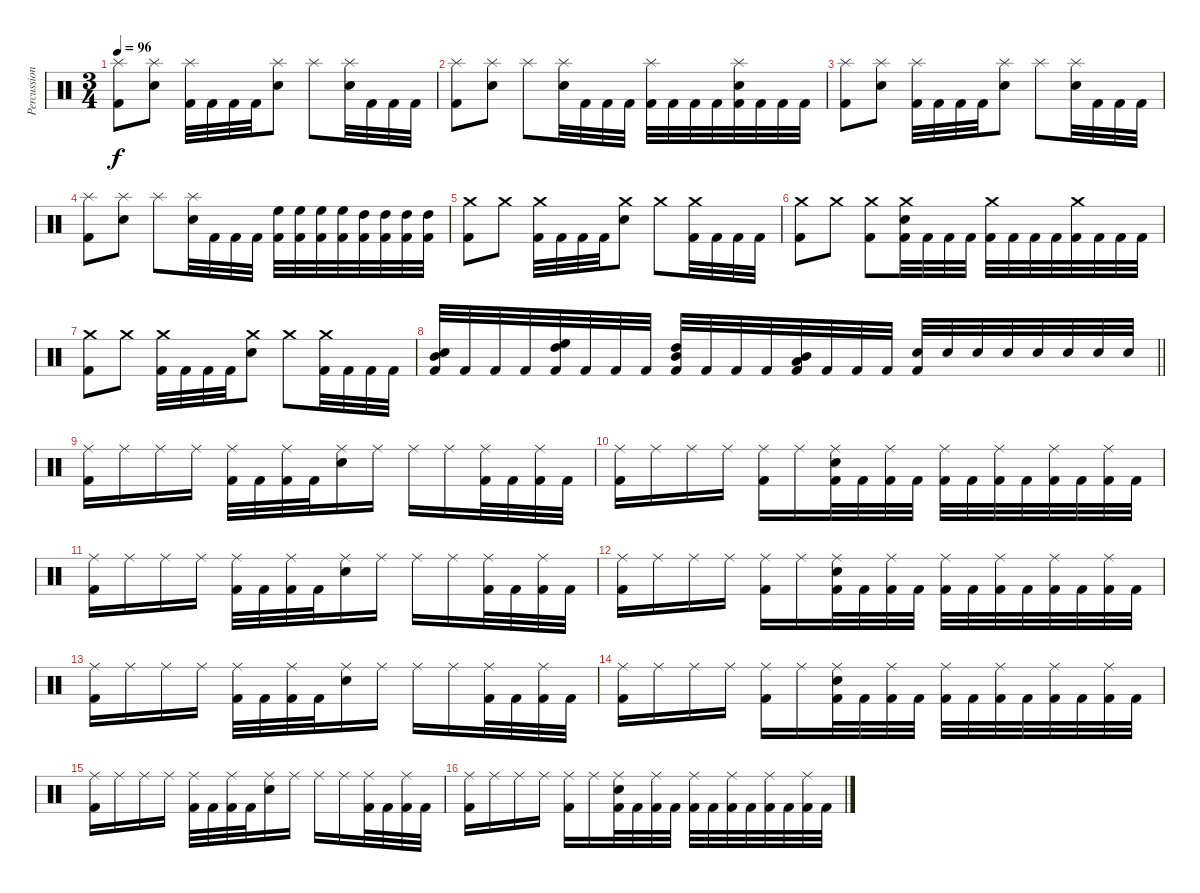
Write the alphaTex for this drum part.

\track ("Percussion" "Percussion") {instrument percussion}
\staff {score}
\articulation defaults
\ts (3 4)
\tempo 96
\clef neutral
\ks c
("Splash (hit)" "Kick (hit) 2").8{dy f} ("Splash (hit)" "Electric Snare (hit)").8 ("Splash (hit)" "Kick (hit) 2").32 "Kick (hit) 2".32 "Kick (hit) 2".32 "Kick (hit) 2".32 ("Splash (hit)" "Electric Snare (hit)").8 "Splash (hit)".8 ("Splash (hit)" "Electric Snare (hit)").32 "Kick (hit) 2".32 "Kick (hit) 2".32 "Kick (hit) 2".32 |
("Splash (hit)" "Kick (hit) 2").8 ("Splash (hit)" "Electric Snare (hit)").8 "Splash (hit)".8 ("Splash (hit)" "Electric Snare (hit)").32 "Kick (hit) 2".32 "Kick (hit) 2".32 "Kick (hit) 2".32 ("Splash (hit)" "Kick (hit) 2").32 "Kick (hit) 2".32 "Kick (hit) 2".32 "Kick (hit) 2".32 ("Splash (hit)" "Electric Snare (hit)" "Kick (hit) 2").32 "Kick (hit) 2".32 "Kick (hit) 2".32 "Kick (hit) 2".32 |
("Splash (hit)" "Kick (hit) 2").8 ("Splash (hit)" "Electric Snare (hit)").8 ("Splash (hit)" "Kick (hit) 2").32 "Kick (hit) 2".32 "Kick (hit) 2".32 "Kick (hit) 2".32 ("Splash (hit)" "Electric Snare (hit)").8 "Splash (hit)".8 ("Splash (hit)" "Electric Snare (hit)").32 "Kick (hit) 2".32 "Kick (hit) 2".32 "Kick (hit) 2".32 |
("Splash (hit)" "Kick (hit) 2").8 ("Splash (hit)" "Electric Snare (hit)").8 "Splash (hit)".8 ("Splash (hit)" "Electric Snare (hit)").32 "Kick (hit) 2".32 "Kick (hit) 2".32 "Kick (hit) 2".32 ("High Floor Tom (hit)" "Kick (hit) 2").32 ("High Floor Tom (hit)" "Kick (hit) 2").32 ("High Floor Tom (hit)" "Kick (hit) 2").32 ("High Floor Tom (hit)" "Kick (hit) 2").32 ("High Tom (hit)" "Kick (hit) 2").32 ("High Tom (hit)" "Kick (hit) 2").32 ("High Tom (hit)" "Kick (hit) 2").32 ("High Tom (hit)" "Kick (hit) 2").32 |
("Crash medium (hit)" "Kick (hit) 2").8 "Crash medium (hit)".8 ("Crash medium (hit)" "Kick (hit) 2").32 "Kick (hit) 2".32 "Kick (hit) 2".32 "Kick (hit) 2".32 ("Crash medium (hit)" "Electric Snare (hit)").8 "Crash medium (hit)".8 ("Crash medium (hit)" "Kick (hit) 2").32 "Kick (hit) 2".32 "Kick (hit) 2".32 "Kick (hit) 2".32 |
("Crash medium (hit)" "Kick (hit) 2").8 "Crash medium (hit)".8 ("Crash medium (hit)" "Kick (hit) 2").8 ("Crash medium (hit)" "Electric Snare (hit)" "Kick (hit) 2").32 "Kick (hit) 2".32 "Kick (hit) 2".32 "Kick (hit) 2".32 ("Crash medium (hit)" "Kick (hit) 2").32 "Kick (hit) 2".32 "Kick (hit) 2".32 "Kick (hit) 2".32 ("Crash medium (hit)" "Kick (hit) 2").32 "Kick (hit) 2".32 "Kick (hit) 2".32 "Kick (hit) 2".32 |
("Crash medium (hit)" "Kick (hit) 2").8 "Crash medium (hit)".8 ("Crash medium (hit)" "Kick (hit) 2").32 "Kick (hit) 2".32 "Kick (hit) 2".32 "Kick (hit) 2".32 ("Crash medium (hit)" "Electric Snare (hit)").8 "Crash medium (hit)".8 ("Crash medium (hit)" "Kick (hit) 2").32 "Kick (hit) 2".32 "Kick (hit) 2".32 "Kick (hit) 2".32 |
\barLineRight lightlight
("Mid Tom (hit)" "Electric Snare (hit)" "Kick (hit) 2").32 "Kick (hit) 2".32 "Kick (hit) 2".32 "Kick (hit) 2".32 ("High Tom (hit)" "High Floor Tom (hit)" "Kick (hit) 2").32 "Kick (hit) 2".32 "Kick (hit) 2".32 "Kick (hit) 2".32 ("Mid Tom (hit)" "High Tom (hit)" "Kick (hit) 2").32 "Kick (hit) 2".32 "Kick (hit) 2".32 "Kick (hit) 2".32 ("Low Tom (hit)" "Mid Tom (hit)" "Kick (hit) 2").32 "Kick (hit) 2".32 "Kick (hit) 2".32 "Kick (hit) 2".32 ("Electric Snare (hit)" "Kick (hit) 2").32 "Electric Snare (hit)".32 "Electric Snare (hit)".32 "Electric Snare (hit)".32 "Electric Snare (hit)".32 "Electric Snare (hit)".32 "Electric Snare (hit)".32 "Electric Snare (hit)".32 |
("Ride (middle)" "Kick (hit) 2").16 "Ride (middle)".16 "Ride (middle)".16 "Ride (middle)".16 ("Ride (middle)" "Kick (hit) 2").32 "Kick (hit) 2".32 ("Ride (middle)" "Kick (hit) 2").32 "Kick (hit) 2".32 ("Ride (middle)" "Electric Snare (hit)").16 "Ride (middle)".16 "Ride (middle)".16 "Ride (middle)".16 ("Ride (middle)" "Kick (hit) 2").32 "Kick (hit) 2".32 ("Ride (middle)" "Kick (hit) 2").32 "Kick (hit) 2".32 |
("Ride (middle)" "Kick (hit) 2").16 "Ride (middle)".16 "Ride (middle)".16 "Ride (middle)".16 ("Ride (middle)" "Kick (hit) 2").16 "Ride (middle)".16 ("Ride (middle)" "Electric Snare (hit)" "Kick (hit) 2").32 "Kick (hit) 2".32 ("Ride (middle)" "Kick (hit) 2").32 "Kick (hit) 2".32 ("Ride (middle)" "Kick (hit) 2").32 "Kick (hit) 2".32 ("Ride (middle)" "Kick (hit) 2").32 "Kick (hit) 2".32 ("Ride (middle)" "Kick (hit) 2").32 "Kick (hit) 2".32 ("Ride (middle)" "Kick (hit) 2").32 "Kick (hit) 2".32 |
("Ride (middle)" "Kick (hit) 2").16 "Ride (middle)".16 "Ride (middle)".16 "Ride (middle)".16 ("Ride (middle)" "Kick (hit) 2").32 "Kick (hit) 2".32 ("Ride (middle)" "Kick (hit) 2").32 "Kick (hit) 2".32 ("Ride (middle)" "Electric Snare (hit)").16 "Ride (middle)".16 "Ride (middle)".16 "Ride (middle)".16 ("Ride (middle)" "Kick (hit) 2").32 "Kick (hit) 2".32 ("Ride (middle)" "Kick (hit) 2").32 "Kick (hit) 2".32 |
("Ride (middle)" "Kick (hit) 2").16 "Ride (middle)".16 "Ride (middle)".16 "Ride (middle)".16 ("Ride (middle)" "Kick (hit) 2").16 "Ride (middle)".16 ("Ride (middle)" "Electric Snare (hit)" "Kick (hit) 2").32 "Kick (hit) 2".32 ("Ride (middle)" "Kick (hit) 2").32 "Kick (hit) 2".32 ("Ride (middle)" "Kick (hit) 2").32 "Kick (hit) 2".32 ("Ride (middle)" "Kick (hit) 2").32 "Kick (hit) 2".32 ("Ride (middle)" "Kick (hit) 2").32 "Kick (hit) 2".32 ("Ride (middle)" "Kick (hit) 2").32 "Kick (hit) 2".32 |
("Ride (middle)" "Kick (hit) 2").16 "Ride (middle)".16 "Ride (middle)".16 "Ride (middle)".16 ("Ride (middle)" "Kick (hit) 2").32 "Kick (hit) 2".32 ("Ride (middle)" "Kick (hit) 2").32 "Kick (hit) 2".32 ("Ride (middle)" "Electric Snare (hit)").16 "Ride (middle)".16 "Ride (middle)".16 "Ride (middle)".16 ("Ride (middle)" "Kick (hit) 2").32 "Kick (hit) 2".32 ("Ride (middle)" "Kick (hit) 2").32 "Kick (hit) 2".32 |
("Ride (middle)" "Kick (hit) 2").16 "Ride (middle)".16 "Ride (middle)".16 "Ride (middle)".16 ("Ride (middle)" "Kick (hit) 2").16 "Ride (middle)".16 ("Ride (middle)" "Electric Snare (hit)" "Kick (hit) 2").32 "Kick (hit) 2".32 ("Ride (middle)" "Kick (hit) 2").32 "Kick (hit) 2".32 ("Ride (middle)" "Kick (hit) 2").32 "Kick (hit) 2".32 ("Ride (middle)" "Kick (hit) 2").32 "Kick (hit) 2".32 ("Ride (middle)" "Kick (hit) 2").32 "Kick (hit) 2".32 ("Ride (middle)" "Kick (hit) 2").32 "Kick (hit) 2".32 |
("Ride (middle)" "Kick (hit) 2").16 "Ride (middle)".16 "Ride (middle)".16 "Ride (middle)".16 ("Ride (middle)" "Kick (hit) 2").32 "Kick (hit) 2".32 ("Ride (middle)" "Kick (hit) 2").32 "Kick (hit) 2".32 ("Ride (middle)" "Electric Snare (hit)").16 "Ride (middle)".16 "Ride (middle)".16 "Ride (middle)".16 ("Ride (middle)" "Kick (hit) 2").32 "Kick (hit) 2".32 ("Ride (middle)" "Kick (hit) 2").32 "Kick (hit) 2".32 |
("Ride (middle)" "Kick (hit) 2").16 "Ride (middle)".16 "Ride (middle)".16 "Ride (middle)".16 ("Ride (middle)" "Kick (hit) 2").16 "Ride (middle)".16 ("Ride (middle)" "Electric Snare (hit)" "Kick (hit) 2").32 "Kick (hit) 2".32 ("Ride (middle)" "Kick (hit) 2").32 "Kick (hit) 2".32 ("Ride (middle)" "Kick (hit) 2").32 "Kick (hit) 2".32 ("Ride (middle)" "Kick (hit) 2").32 "Kick (hit) 2".32 ("Ride (middle)" "Kick (hit) 2").32 "Kick (hit) 2".32 ("Ride (middle)" "Kick (hit) 2").32 "Kick (hit) 2".32
